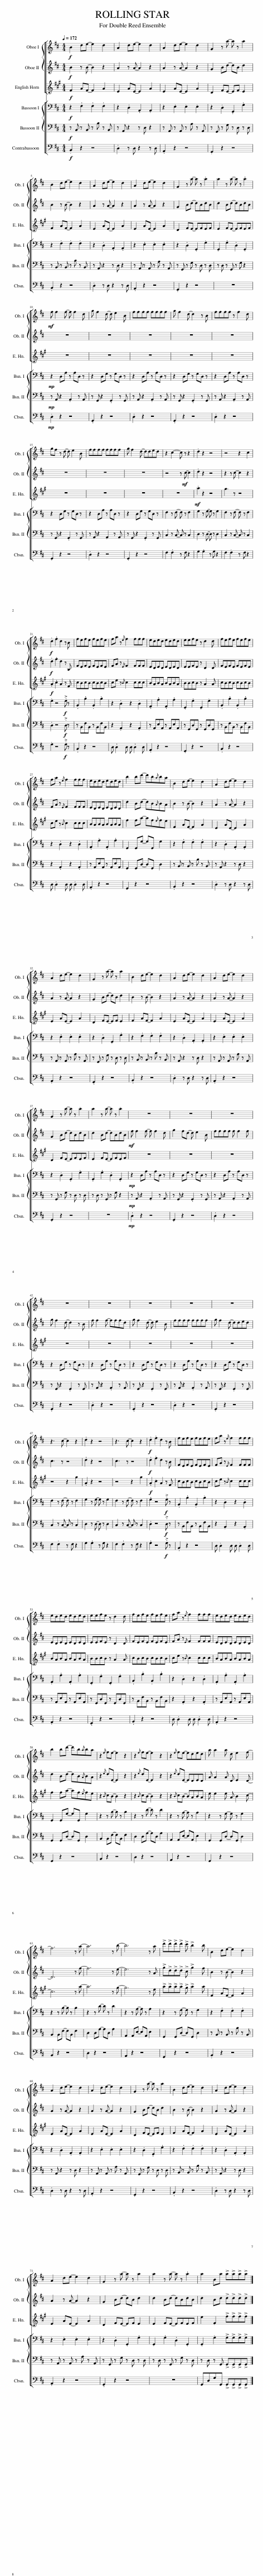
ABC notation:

X:1
%%score [ { 1 2 } 3 ] [ { 4 5 } 6 ]
L:1/8
Q:1/4=172
M:4/4
I:linebreak $
K:D
V:1 treble
V:2 treble
V:3 treble transpose=-7
V:4 bass
V:5 bass
V:6 bass transpose=-12
V:1
!f! B2 de- e2 d2 | A2 de- e2 d2 | A2 de- e2 d2 | G2 z a- a z a2 |$ B2 de- e2 d2 | %5
 A2 de- e2 d2 | A2 de- e2 d2 | G2 z a- a z .a2 | a2 z a- a z .a2 |$!mf! f f2 f- f f2 d | %10
 g f2 d- d e2 B | ffff ffff | g f2 d- d2 z B | ffff z f2 d |$ gf z d- d e2 B | %15
 ffff ffff | g f2 d- dded | z2 c2- c z z2 | .d2 z2 z4 | z4 z2 c2 |$ %20
!f! .d2 .f2 d2 z B | fefe fefe | fa z{/e} f2 fff | eded eded | eefe z d2 d | %25
 fefe fefe |$ fa z{/e} f2 fff | eded eded | b2 bd'- d'b{/a}ba | B2 de- e2 d2 | %30
 A2 de- e2 d2 |$ A2 de- e2 d2 | G2 z a- a z a2 | B2 de- e2 d2 | A2 de- e2 d2 | %35
 A2 de- e2 d2 |$ G2 z a- a z .a2 | a2 z a- a z .a2 | z8 | z8 | %40
 z8 |$ z8 | z8 | z8 | z8 | %45
 z8 |$ z3 c- c2 z2 | .d2 z2 z4 | z3 c- c2 z2 |!f! .d2 .f2 d2 z B | %50
 fefe fefe | fa z{/e} f2 fff |$ eded eded | eefe z d2 d | fefe fefe | %55
 fa z{/e} f2 fff | eded eded |$ b2 bd'- d'b{/a}ba | z2{/e} fe- e2 z2 | z2{/e} fe- e2 z2 | %60
 z2{/e} fe- eded | a a2 a d e2 f- |$ f6 z a- | a6 z b- | b6 z a | %65
 !>!d'!>!d'!>!d'!>!d' !>!c' !>!b2 b | B2 de- e2 d2 |$ A2 de- e2 d2 | A2 de- e2 d2 | G2 z a- a z a2 | %70
 B2 de- e2 d2 | A2 de- e2 d2 |$ A2 de- e2 d2 | G2 z a- a z a2 | a2 z a- a z .a2 | %75
 a2 Ba !>!a!>!a!>!a!>!a |] %76
V:2
!f! B2 z B- B2 z2 | A2 z A- A2 z2 | A2 z A- A2 z2 | G2 Bd- dB d2 |$ B2 z B- B2 z2 | %5
 A2 z A- A2 z2 | A2 z A- A2 z2 | G2 Bd- dBdB | d2 Bd- dBdB |$ z8 | %10
 z8 | z8 | z8 | z8 |$ z8 | %15
 z8 | z8 | z4 z!mf! c- c2 | .d2 z2 z4 | z2 z c- c2 z2 |$ %20
!f! .d2 .f2 d2 z B, | FEFE FEFE | FA z{/E} F2 FFF | EDED EDED | EEFE z D2 D | %25
 FEFE FEFE |$ FA z{/E} F2 FFF | EDED EDED | d2 Bd- dB{/A}BA | B2 z B- B2 z2 | %30
 A2 z A- A2 z2 |$ A2 z A- A2 z2 | G2 Bd- dB d2 | B2 z B- B2 z2 | A2 z A- A2 z2 | %35
 A2 z A- A2 z2 |$ G2 Bd- dBdB | d2 Bd- dBdB |!mf! f f2 f- f f2 d | g2 fd- d e2 B | %40
 ffff f f2 f |$ g f2 d- d2 z B | f f2 f- fffd | g f2 d- d e2 B | ffff ffff | %45
 g f2 d- dded |$ c3 z z4 | .d2 z2 z4 | c3 z z4 |!f! .d2 .f2 d2 z B | %50
 FEFE FEFE | FA z{/E} F2 FFF |$ EDED EDED | EEFE z D2 D | FEFE FEFE | %55
 FA z{/E} F2 FFF | EDED EDED |$ d2 Bd- dB{/A}BA | z2{/e} dE- E2 z2 | z2{/e} dE- E2 z2 | %60
 z2{/e} dE- EDED | A A2 A D E2 D- |$ D6 z f- | f6 z e- | e6 z A | %65
 !>!g!>!d!>!d!>!d !>!c !>!g2 f | B2 z B- B2 z2 |$ A2 z A- A2 z2 | A2 z A- A2 z2 | G2 Bd- dB d2 | %70
 B2 z B- B2 z2 | A2 z A- A2 z2 |$ A2 z A- A2 z2 | G2 Bd- dB d2 | d2 Bd- dBdB | %75
 d2 Bd !>!d!>!d!>!d!>!d |] %76
V:3
[K:A]!f! F2 AF- F2 A2 | E2 AE- E2 A2 | E2 AE- E2 A2 | D2 FE- EF E2 |$ F2 AF- F2 A2 | %5
 E2 AE- E2 A2 | E2 AE- E2 A2 | D2 FE- EFEF | E2 FE- EFEF |$ z8 | %10
 z8 | z8 | z8 | z8 |$ z8 | %15
 z8 | z8 | z8 |!mf! .a2 z2 z4 | g3 z z4 |$ %20
!f! .A2 .c2 A2 z F | cBcB cBcB | ce z{/B} c2 ccc | BABA BABA | BBcB z A2 A | %25
 cBcB cBcB |$ ce z{/B} c2 ccc | BABA BABA | f2 fa- af{/e}fe | F2 AF- F2 A2 | %30
 E2 AE- E2 A2 |$ E2 AE- E2 A2 | D2 FE- EF E2 | F2 AF- F2 A2 | E2 AE- E2 A2 | %35
 E2 AE- E2 A2 |$ D2 FE- EFEF | E2 FE- EFEF | z8 | z8 | %40
 z8 |$ z8 | z8 | z8 | z8 | %45
 z8 |$ z4 z2 g2 | .A2 z2 z4 | z4 z2 g2 |!f! .A2 .c2 A2 z F | %50
 cBcB cBcB | ce z{/B} c2 ccc |$ BABA BABA | BBcB z A2 A | cBcB cBcB | %55
 ce z{/B} c2 ccc | BABA BABA |$ f2 fa- af{/e}fe | z2{/B} cB- B2 z2 | z2{/B} cB- B2 z2 | %60
 z2{/B} cB- BABA | e e2 e A B2 c- |$ c6 z a- | a6 z g- | g6 z e | %65
 !>!a!>!a!>!a!>!a !>!g !>!a2 a | F2 AF- F2 A2 |$ E2 AE- E2 A2 | E2 AE- E2 A2 | D2 FE- EF E2 | %70
 F2 AF- F2 A2 | E2 AE- E2 A2 |$ E2 AE- E2 A2 | D2 FE- EF E2 | E2 FE- EFEF | %75
 e2 .F2 !>!f!>!f!>!f!>!f |] %76
V:4
!f! z2 .F,2 .F,2 .F,2 | z2 .D,2 .A,,2 .A,,2 | z2 .E,2 .E,2 .E,2 | z2 .D,2 .G,,2 .G,2 |$ z2 .F,2 .F,2 .F,2 | %5
 z2 .D,2 .A,,2 .A,,2 | z2 .E,2 .E,2 .E,2 | z2 .D,2 .G,,2 .G,2 | .G,,2 .G,2 .D,2 .G,,2 |$!mp! z2 D,A, z A,D, z | %10
 z2 D,G, z G,D, z | z2 D,A, z A,D, z | z2 D,G, z G,D, z | z2 D,A, z A,D, z |$ z2 D,G, z G,D, z | %15
 z2 D,A, z A,D, z | z2 D,G, z G,D, z | F,2 z F,- F, z F,2 | G,2 z G,- G, z G,2 | F,2 z F,- F, z F,2 |$ %20
 .G,2 z4!f! .G, z | .B,,2 .B,2 .B,,2 .B,2 | z2 .D,2 z2 .D,2 | .A,,2 .A,2 .A,,2 .A,2 | .G,,2 .G,2 .G,,2 .G,2 | %25
 .B,,2 .B,2 .B,,2 .B,2 |$ z2 .D,2 z2 .D,2 | .A,,2 .A,2 .A,,2 .A,2 | G,,2 G,,G,- G,G,, G,2 | z2 .F,2 .F,2 .F,2 | %30
 z2 .D,2 .A,,2 .A,,2 |$ z2 .E,2 .E,2 .E,2 | z2 .D,2 .G,,2 .G,2 | z2 .F,2 .F,2 .F,2 | z2 .D,2 .A,,2 .A,,2 | %35
 z2 .E,2 .E,2 .E,2 |$ z2 .D,2 .G,,2 .G,2 | .G,,2 .G,2 .D,2 .G,,2 |!mp! z2 D,A, z A,D, z | z2 D,G, z G,D, z | %40
 z2 D,A, z A,D, z |$ z2 D,G, z G,D, z | z2 D,A, z A,D, z | z2 D,G, z G,D, z | z2 D,A, z A,D, z | %45
 z2 D,G, z G,D, z |$ F,2 z F,- F, z F,2 | G,2 z G,- G, z G,2 | F,2 z F,- F, z F,2 | .G,2 z4!f! .G, z | %50
 .B,,2 .B,2 .B,,2 .B,2 | z2 .D,2 z2 .D,2 |$ .A,,2 .A,2 .A,,2 .A,2 | .G,,2 .G,2 .G,,2 .G,2 | .B,,2 .B,2 .B,,2 .B,2 | %55
 z2 .D,2 z2 .D,2 | .A,,2 .A,2 .A,,2 .A,2 |$ G,,2 G,,G,- G,G,, G,2 | z2 z B,- B, z B,2 | z2 z D- D z D2 | %60
 z2 z A,- A, z A,2 | z2 z G,- G, z G,2 |$ z2 z B,- B, z B,2 | z2 z D- D z D2 | z2 z A,- A, z A,2 | %65
 z2 z G,- G, z G,2 | z2 .F,2 .F,2 .F,2 |$ z2 .D,2 .A,,2 .A,,2 | z2 .E,2 .E,2 .E,2 | z2 .D,2 .G,,2 .G,2 | %70
 z2 .F,2 .F,2 .F,2 | z2 .D,2 .A,,2 .A,,2 |$ z2 .E,2 .E,2 .E,2 | z2 .D,2 .G,,2 .G,2 | .G,,2 .G,2 .D,2 .G,,2 | %75
 .G,,2 .G,2 !>!G,!>!G,!>!G,!>!G, |] %76
V:5
!f! z B,, z B,, z B, z B,, | z A,, z2 z D, z2 | z A,, z A,, z A, z A,, | z G,, z G, z D, z D, |$ z B,, z B,, z B, z B,, | %5
 z A,, z2 z D, z2 | z A,, z A,, z A, z A,, | z G,, z G, z D, z D, | z D, z G,, z G, z2 |$!mp! z A,, z2 .A,,2 z A,, | %10
 z G,, z2 .G,,2 z G,, | z A,, z2 .A,,2 z A,, | z G,, z2 .G,,2 z G,, | z A,, z2 .A,,2 z A,, |$ z G,, z2 .G,,2 z G,, | %15
 z A,, z2 .A,,2 z A,, | z G,, z2 .G,,2 z G,, | C,2 z C,- C, z C,2 | D,2 z D,- D, z D,2 | C,2 z C,- C, z C,2 |$ %20
 .D,2 z4!f! .D, z | z B,,F,B,, z B,,F,B,, | z2 .A,,2 z2 .A,,2 | z A,,E,A,, z A,,E,A,, | z G,,D,G,, z G,,D,G,, | %25
 z B,,F,B,, z B,,F,B,, |$ z2 .A,,2 z2 .A,,2 | z A,,E,A,, z A,,E,A,, | G,,2 G,,D,- D,G,, D,2 | z B,, z B,, z B, z B,, | %30
 z A,, z2 z D, z2 |$ z A,, z A,, z A, z A,, | z G,, z G, z D, z D, | z B,, z B,, z B, z B,, | z A,, z2 z D, z2 | %35
 z A,, z A,, z A, z A,, |$ z G,, z G, z D, z D, | z D, z G,, z G, z2 |!mp! z A,, z2 .A,,2 z A,, | z G,, z2 .G,,2 z G,, | %40
 z A,, z2 .A,,2 z A,, |$ z G,, z2 .G,,2 z G,, | z A,, z2 .A,,2 z A,, | z G,, z2 .G,,2 z G,, | z A,, z2 .A,,2 z A,, | %45
 z G,, z2 .G,,2 z G,, |$ C,2 z C,- C, z C,2 | D,2 z D,- D, z D,2 | C,2 z C,- C, z C,2 | .D,2 z4!f! .D, z | %50
 z B,,F,B,, z B,,F,B,, | z2 .A,,2 z2 .A,,2 |$ z A,,E,A,, z A,,E,A,, | z G,,D,G,, z G,,D,G,, | z B,,F,B,, z B,,F,B,, | %55
 z2 .A,,2 z2 .A,,2 | z A,,E,A,, z A,,E,A,, |$ G,,2 G,,D,- D,G,, D,2 | B,,2 B,,F,- F,B,, F,2 | D,2 D,A,- A,D, A,2 | %60
 A,,2 A,,E,- E,A,, E,2 | G,,2 G,,D,- D,G,, D,2 |$ B,,2 B,,F,- F,B,, F,2 | D,2 D,A,- A,D, A,2 | A,,2 A,,E,- E,A,, E,2 | %65
 G,,2 G,,D,- D,G,, D,2 | z B,, z B,, z B, z B,, |$ z A,, z2 z D, z2 | z A,, z A,, z A, z A,, | z G,, z G, z D, z D, | %70
 z B,, z B,, z B, z B,, | z A,, z2 z D, z2 |$ z A,, z A,, z A, z A,, | z G,, z G, z D, z D, | z D, z G,, z G, z D, | %75
 z D, z G,, !>!G,,!>!G,,!>!G,,!>!G,, |] %76
V:6
!f! .B,,2 z2 z4 | .D,2 z D, z2 z D, | .A,,2 z2 z4 | .G,,2 z2 z4 |$ .B,,2 z2 z4 | %5
 .D,2 z D, z2 z D, | .A,,2 z2 z4 | .G,,2 z2 z4 | z8 |$!mp! .D,2 z2 z4 | %10
 .G,,2 z2 z4 | .D,2 z2 z4 | .G,,2 z2 z4 | .D,2 z2 z4 |$ .G,,2 z2 z4 | %15
 .D,2 z2 z4 | .G,,2 z2 z4 | F,2 .F,2 z F, z2 | G,2 .G,2 z G, z2 | F,2 .F,2 z F, z2 |$ %20
 .G,2 z4!f! .G, z | .B,,2 z2 z4 | D, .D,2 D, D, .D,2 D, | .A,,2 z2 z4 | .G,,2 z2 z4 | %25
 .B,,2 z2 z4 |$ D, .D,2 D, D, .D,2 D, | .A,,2 z2 z4 | G,,2 z2 z4 | .B,,2 z2 z4 | %30
 .D,2 z D, z2 z D, |$ .A,,2 z2 z4 | .G,,2 z2 z4 | .B,,2 z2 z4 | .D,2 z D, z2 z D, | %35
 .A,,2 z2 z4 |$ .G,,2 z2 z4 | z8 |!mp! .D,2 z2 z4 | .G,,2 z2 z4 | %40
 .D,2 z2 z4 |$ .G,,2 z2 z4 | .D,2 z2 z4 | .G,,2 z2 z4 | .D,2 z2 z4 | %45
 .G,,2 z2 z4 |$ F,2 .F,2 z F, z2 | G,2 .G,2 z G, z2 | F,2 .F,2 z F, z2 | .G,2 z4!f! .G, z | %50
 .B,,2 z2 z4 | D, .D,2 D, D, .D,2 D, |$ .A,,2 z2 z4 | .G,,2 z2 z4 | .B,,2 z2 z4 | %55
 D, .D,2 D, D, .D,2 D, | .A,,2 z2 z4 |$ G,,2 z2 z4 | B,,2 z2 z4 | D,2 z2 z4 | %60
 A,,2 z2 z4 | G,,2 z2 z4 |$ B,,2 z2 z4 | D,2 z2 z4 | A,,2 z2 z4 | %65
 G,,2 z2 z4 | .B,,2 z2 z4 |$ .D,2 z D, z2 z D, | .A,,2 z2 z4 | .G,,2 z2 z4 | %70
 .B,,2 z2 z4 | .D,2 z D, z2 z D, |$ .A,,2 z2 z4 | .G,,2 z2 z4 | z8 | %75
 G,,D,G,G,, !>!G,,!>!G,,!>!G,,!>!G,, |] %76
